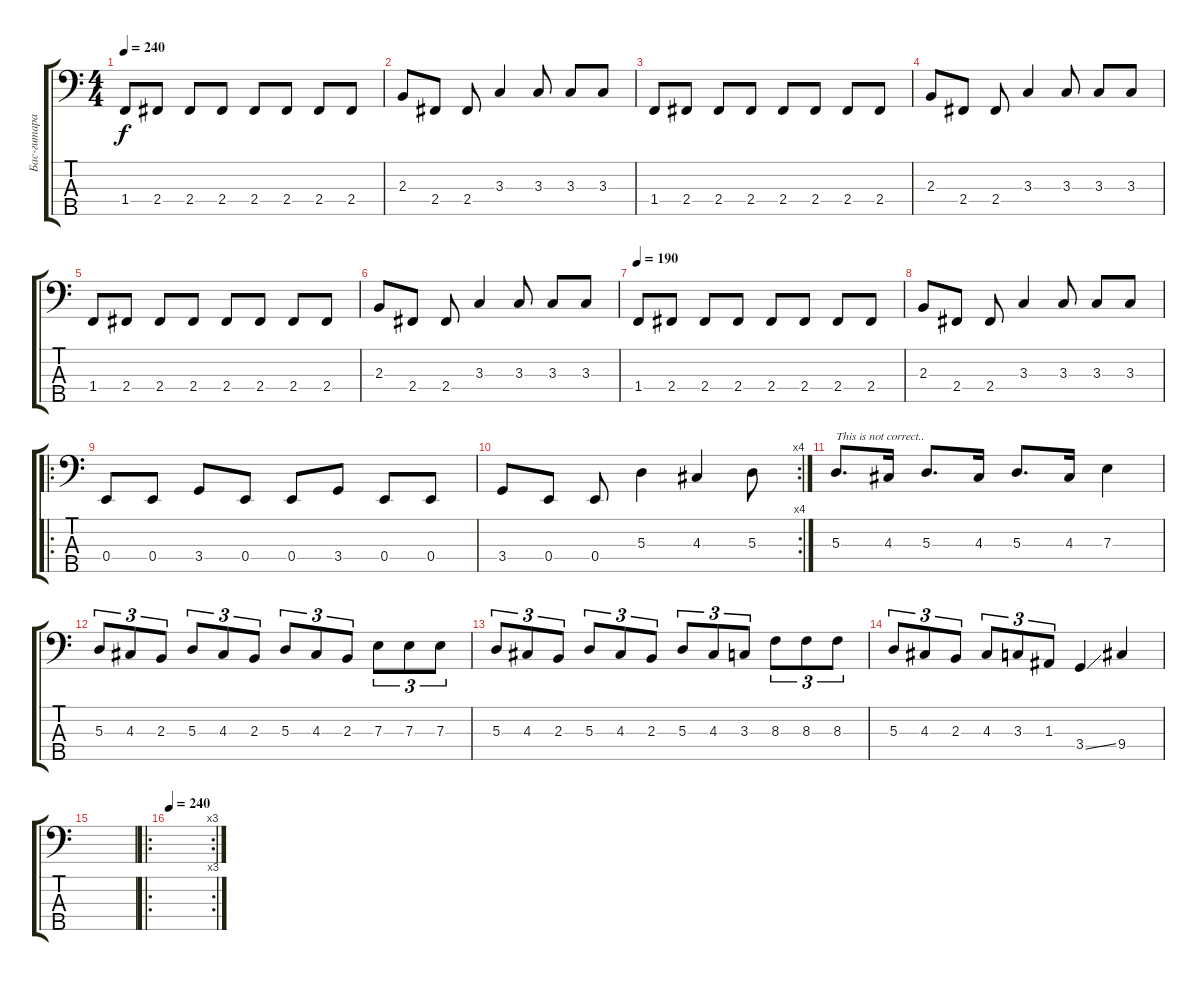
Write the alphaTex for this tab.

\track ("Бас-гитара (Нагаш)" "Бас-гитара") {instrument electricbassfinger}
\staff {score tabs}
\tuning (G2 D2 A1 E1 B0) {hide}
\ts (4 4)
\tempo 240
\clef f4
\ks c
1.4.8{dy f} 2.4.8 2.4.8 2.4.8 2.4.8 2.4.8 2.4.8 2.4.8 |
2.3.8 2.4.8 2.4.8 3.3.4 3.3.8 3.3.8 3.3.8 |
1.4.8 2.4.8 2.4.8 2.4.8 2.4.8 2.4.8 2.4.8 2.4.8 |
2.3.8 2.4.8 2.4.8 3.3.4 3.3.8 3.3.8 3.3.8 |
1.4.8 2.4.8 2.4.8 2.4.8 2.4.8 2.4.8 2.4.8 2.4.8 |
2.3.8 2.4.8 2.4.8 3.3.4 3.3.8 3.3.8 3.3.8 |
\tempo 190
1.4.8 2.4.8 2.4.8 2.4.8 2.4.8 2.4.8 2.4.8 2.4.8 |
2.3.8 2.4.8 2.4.8 3.3.4 3.3.8 3.3.8 3.3.8 |
\ro
0.4.8 0.4.8 3.4.8 0.4.8 0.4.8 3.4.8 0.4.8 0.4.8 |
\rc 4
3.4.8 0.4.8 0.4.8 5.3.4 4.3.4 5.3.8 |
5.3.8{d txt "This is not correct.. "} 4.3.16 5.3.8{d} 4.3.16 5.3.8{d} 4.3.16 7.3.4 |
5.3.8{tu (3 2)} 4.3.8{tu (3 2)} 2.3.8{tu (3 2)} 5.3.8{tu (3 2)} 4.3.8{tu (3 2)} 2.3.8{tu (3 2)} 5.3.8{tu (3 2)} 4.3.8{tu (3 2)} 2.3.8{tu (3 2)} 7.3.8{tu (3 2)} 7.3.8{tu (3 2)} 7.3.8{tu (3 2)} |
5.3.8{tu (3 2)} 4.3.8{tu (3 2)} 2.3.8{tu (3 2)} 5.3.8{tu (3 2)} 4.3.8{tu (3 2)} 2.3.8{tu (3 2)} 5.3.8{tu (3 2)} 4.3.8{tu (3 2)} 3.3.8{tu (3 2)} 8.3.8{tu (3 2)} 8.3.8{tu (3 2)} 8.3.8{tu (3 2)} |
5.3.8{tu (3 2)} 4.3.8{tu (3 2)} 2.3.8{tu (3 2)} 4.3.8{tu (3 2)} 3.3.8{tu (3 2)} 1.3.8{tu (3 2)} 3.4{ss}.4 9.4.4 |
|
\ro
\rc 3
\tempo 240
